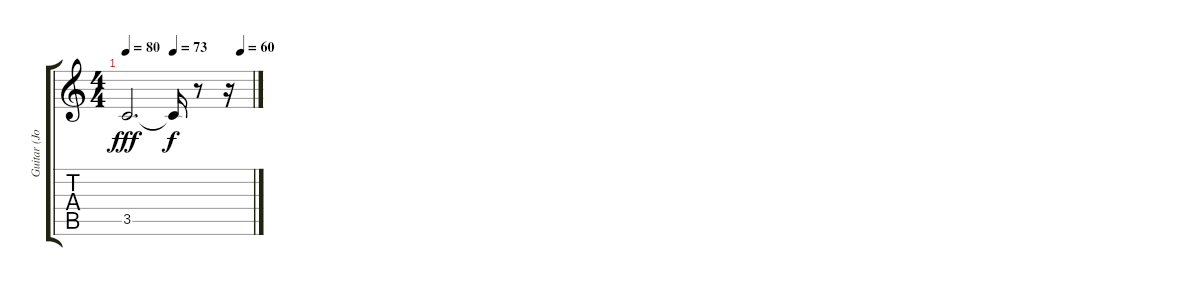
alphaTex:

\track ("Guitar (John Flansburgh)" "Guitar (Jo") {instrument overdrivenguitar}
\staff {score tabs}
\tuning (E4 B3 G3 D3 A2 E2) {hide}
\ts (4 4)
\tempo 80
\tempo (73 0.375)
\tempo (60 0.90625)
\clef g2
\ks c
3.5.2{d dy fff} 3.5{t}.16{dy f} r.8 r.16
